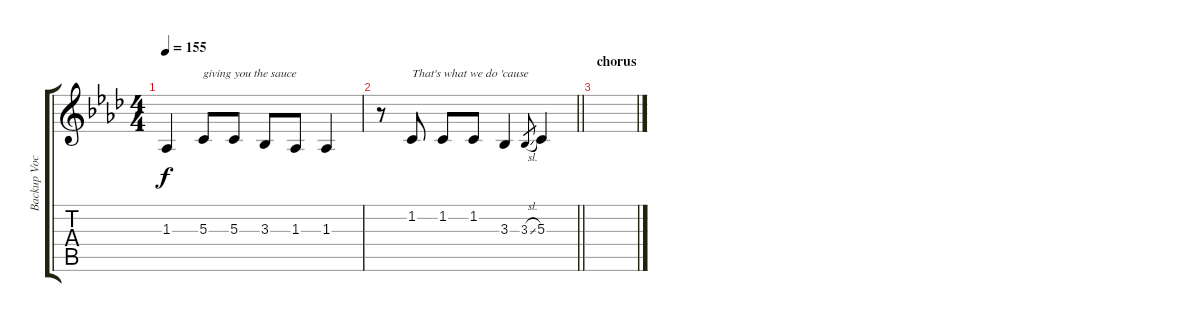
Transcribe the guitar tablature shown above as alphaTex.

\track ("Backup Vocals" "Backup Voc") {instrument clarinet}
\staff {score tabs}
\tuning (E4 B3 G3 D3 A2 E2) {hide}
\ts (4 4)
\tempo 155
\clef g2
\ks fminor
1.3.4{dy f} 5.3.8{txt "giving you the sauce"} 5.3.8 3.3.8 1.3.8 1.3.4 |
\barLineRight lightlight
r.8 1.2.8{txt "That's what we do 'cause"} 1.2.8 1.2.8 3.3.4 3.3{sl}.8{gr} 5.3.4 |
\section ("" "chorus")
